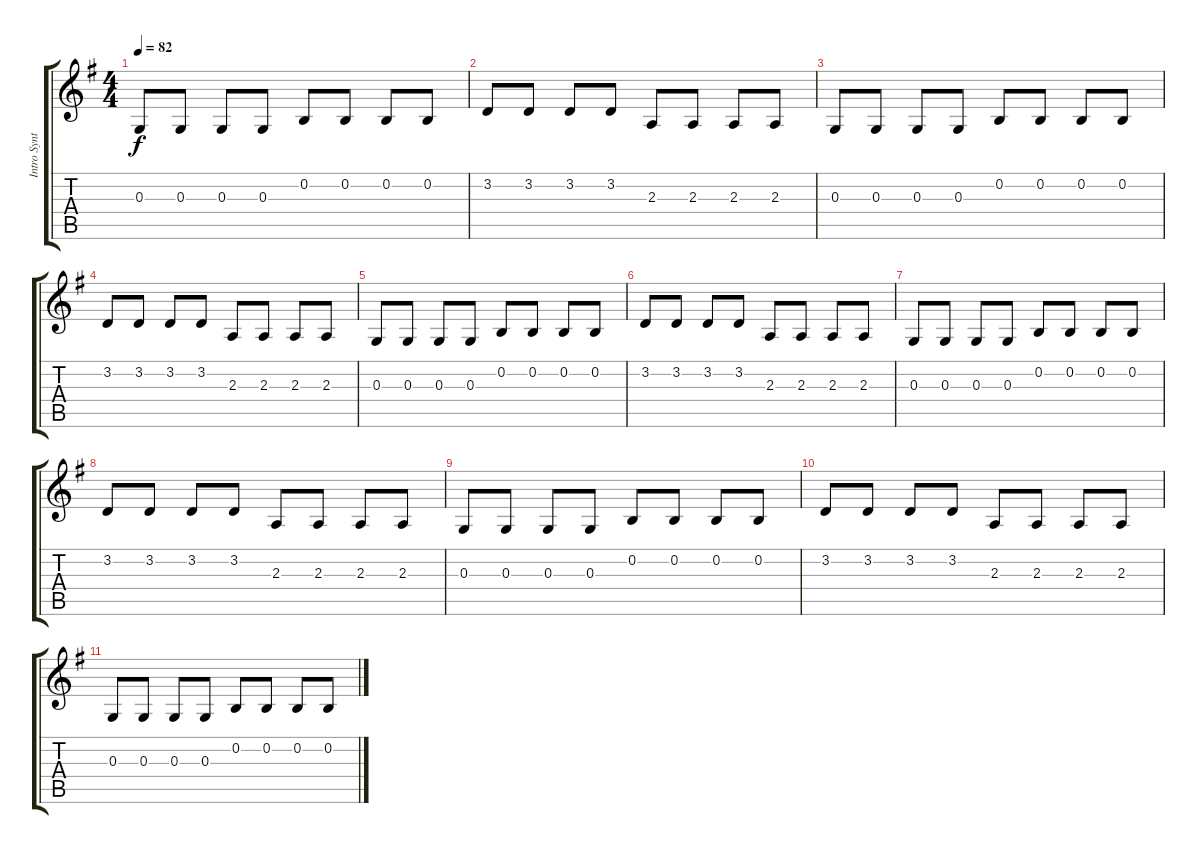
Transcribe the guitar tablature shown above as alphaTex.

\track ("Intro Synthé" "Intro Synt") {instrument electricpiano1}
\staff {score tabs}
\tuning (E4 B3 G3 D3 A2 E2) {hide}
\ts (4 4)
\tempo 82
\clef g2
\ks g
0.3.8{dy f} 0.3.8 0.3.8 0.3.8 0.2.8 0.2.8 0.2.8 0.2.8 |
3.2.8 3.2.8 3.2.8 3.2.8 2.3.8 2.3.8 2.3.8 2.3.8 |
0.3.8 0.3.8 0.3.8 0.3.8 0.2.8 0.2.8 0.2.8 0.2.8 |
3.2.8 3.2.8 3.2.8 3.2.8 2.3.8 2.3.8 2.3.8 2.3.8 |
0.3.8 0.3.8 0.3.8 0.3.8 0.2.8 0.2.8 0.2.8 0.2.8 |
3.2.8 3.2.8 3.2.8 3.2.8 2.3.8 2.3.8 2.3.8 2.3.8 |
0.3.8 0.3.8 0.3.8 0.3.8 0.2.8 0.2.8 0.2.8 0.2.8 |
3.2.8 3.2.8 3.2.8 3.2.8 2.3.8 2.3.8 2.3.8 2.3.8 |
0.3.8 0.3.8 0.3.8 0.3.8 0.2.8 0.2.8 0.2.8 0.2.8 |
3.2.8 3.2.8 3.2.8 3.2.8 2.3.8 2.3.8 2.3.8 2.3.8 |
0.3.8 0.3.8 0.3.8 0.3.8 0.2.8 0.2.8 0.2.8 0.2.8
